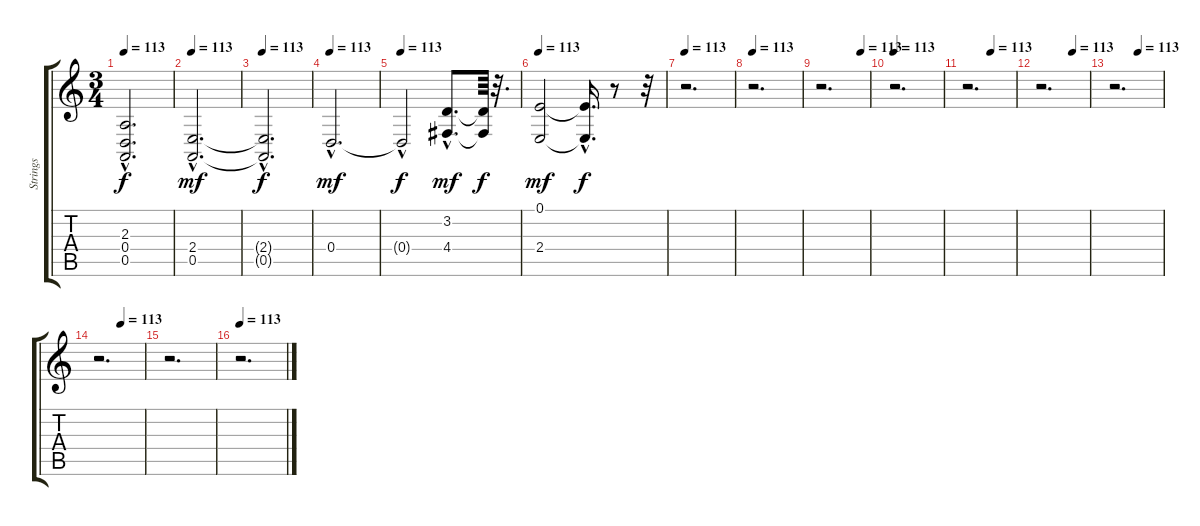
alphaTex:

\track ("Strings" "Strings") {instrument stringensemble1}
\staff {score tabs}
\tuning (E4 B3 G3 D3 A2 E2) {hide}
\ts (3 4)
\tempo 113
\clef g2
\ks c
(2.3{hac t} 0.4{hac t} 0.5{hac t}).2{d dy f} |
\tempo 113
(2.4{hac} 0.5{hac}).2{d dy mf} |
\tempo 113
(2.4{hac t} 0.5{hac t}).2{d dy f} |
\tempo 113
0.4{hac}.2{d dy mf} |
\tempo 113
0.4{hac t}.2{dy f} (3.2{hac} 4.4{hac}).8{d dy mf} (3.2{t} 4.4{t}).64{dy f} r.32{d} |
\tempo 113
(0.1 2.4).2{dy mf} (0.1{hac t} 2.4{hac t}).16{d dy f} r.8 r.32 |
\tempo 113
r.2{d} |
\tempo 113
r.2{d} |
\tempo (113 0.8333333333333334)
r.2{d} |
\tempo 113
r.2{d} |
\tempo (113 0.5)
r.2{d} |
\tempo (113 0.6666666666666666)
r.2{d} |
\tempo (113 0.5)
r.2{d} |
\tempo (113 0.5)
r.2{d} |
r.2{d} |
\tempo 113
r.2{d}
